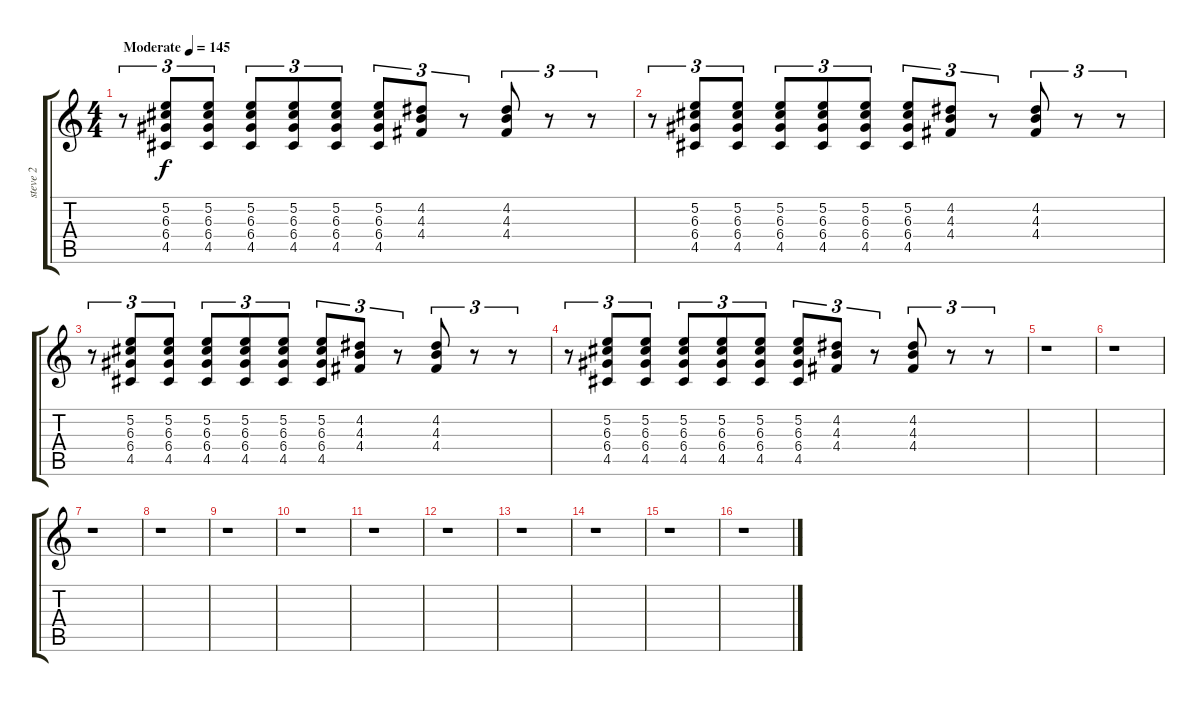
\track ("steve 2" "steve 2") {instrument distortionguitar}
\staff {score tabs}
\tuning (E4 B3 G3 D3 A2 E2) {hide}
\ts (4 4)
\tempo (145 "Moderate")
\clef g2
\ks c
r.8{tu (3 2) dy f instrument distortionguitar} (5.2 6.3 6.4 4.5).8{tu (3 2)} (5.2 6.3 6.4 4.5).8{tu (3 2)} (5.2 6.3 6.4 4.5).8{tu (3 2)} (5.2 6.3 6.4 4.5).8{tu (3 2)} (5.2 6.3 6.4 4.5).8{tu (3 2)} (5.2 6.3 6.4 4.5).8{tu (3 2)} (4.2 4.3 4.4).8{tu (3 2)} r.8{tu (3 2)} (4.2 4.3 4.4).8{tu (3 2)} r.8{tu (3 2)} r.8{tu (3 2)} |
r.8{tu (3 2)} (5.2 6.3 6.4 4.5).8{tu (3 2)} (5.2 6.3 6.4 4.5).8{tu (3 2)} (5.2 6.3 6.4 4.5).8{tu (3 2)} (5.2 6.3 6.4 4.5).8{tu (3 2)} (5.2 6.3 6.4 4.5).8{tu (3 2)} (5.2 6.3 6.4 4.5).8{tu (3 2)} (4.2 4.3 4.4).8{tu (3 2)} r.8{tu (3 2)} (4.2 4.3 4.4).8{tu (3 2)} r.8{tu (3 2)} r.8{tu (3 2)} |
r.8{tu (3 2)} (5.2 6.3 6.4 4.5).8{tu (3 2)} (5.2 6.3 6.4 4.5).8{tu (3 2)} (5.2 6.3 6.4 4.5).8{tu (3 2)} (5.2 6.3 6.4 4.5).8{tu (3 2)} (5.2 6.3 6.4 4.5).8{tu (3 2)} (5.2 6.3 6.4 4.5).8{tu (3 2)} (4.2 4.3 4.4).8{tu (3 2)} r.8{tu (3 2)} (4.2 4.3 4.4).8{tu (3 2)} r.8{tu (3 2)} r.8{tu (3 2)} |
r.8{tu (3 2)} (5.2 6.3 6.4 4.5).8{tu (3 2)} (5.2 6.3 6.4 4.5).8{tu (3 2)} (5.2 6.3 6.4 4.5).8{tu (3 2)} (5.2 6.3 6.4 4.5).8{tu (3 2)} (5.2 6.3 6.4 4.5).8{tu (3 2)} (5.2 6.3 6.4 4.5).8{tu (3 2)} (4.2 4.3 4.4).8{tu (3 2)} r.8{tu (3 2)} (4.2 4.3 4.4).8{tu (3 2)} r.8{tu (3 2)} r.8{tu (3 2)} |
r.1 |
r.1 |
r.1 |
r.1 |
r.1 |
r.1 |
r.1 |
r.1 |
r.1 |
r.1 |
r.1 |
r.1
